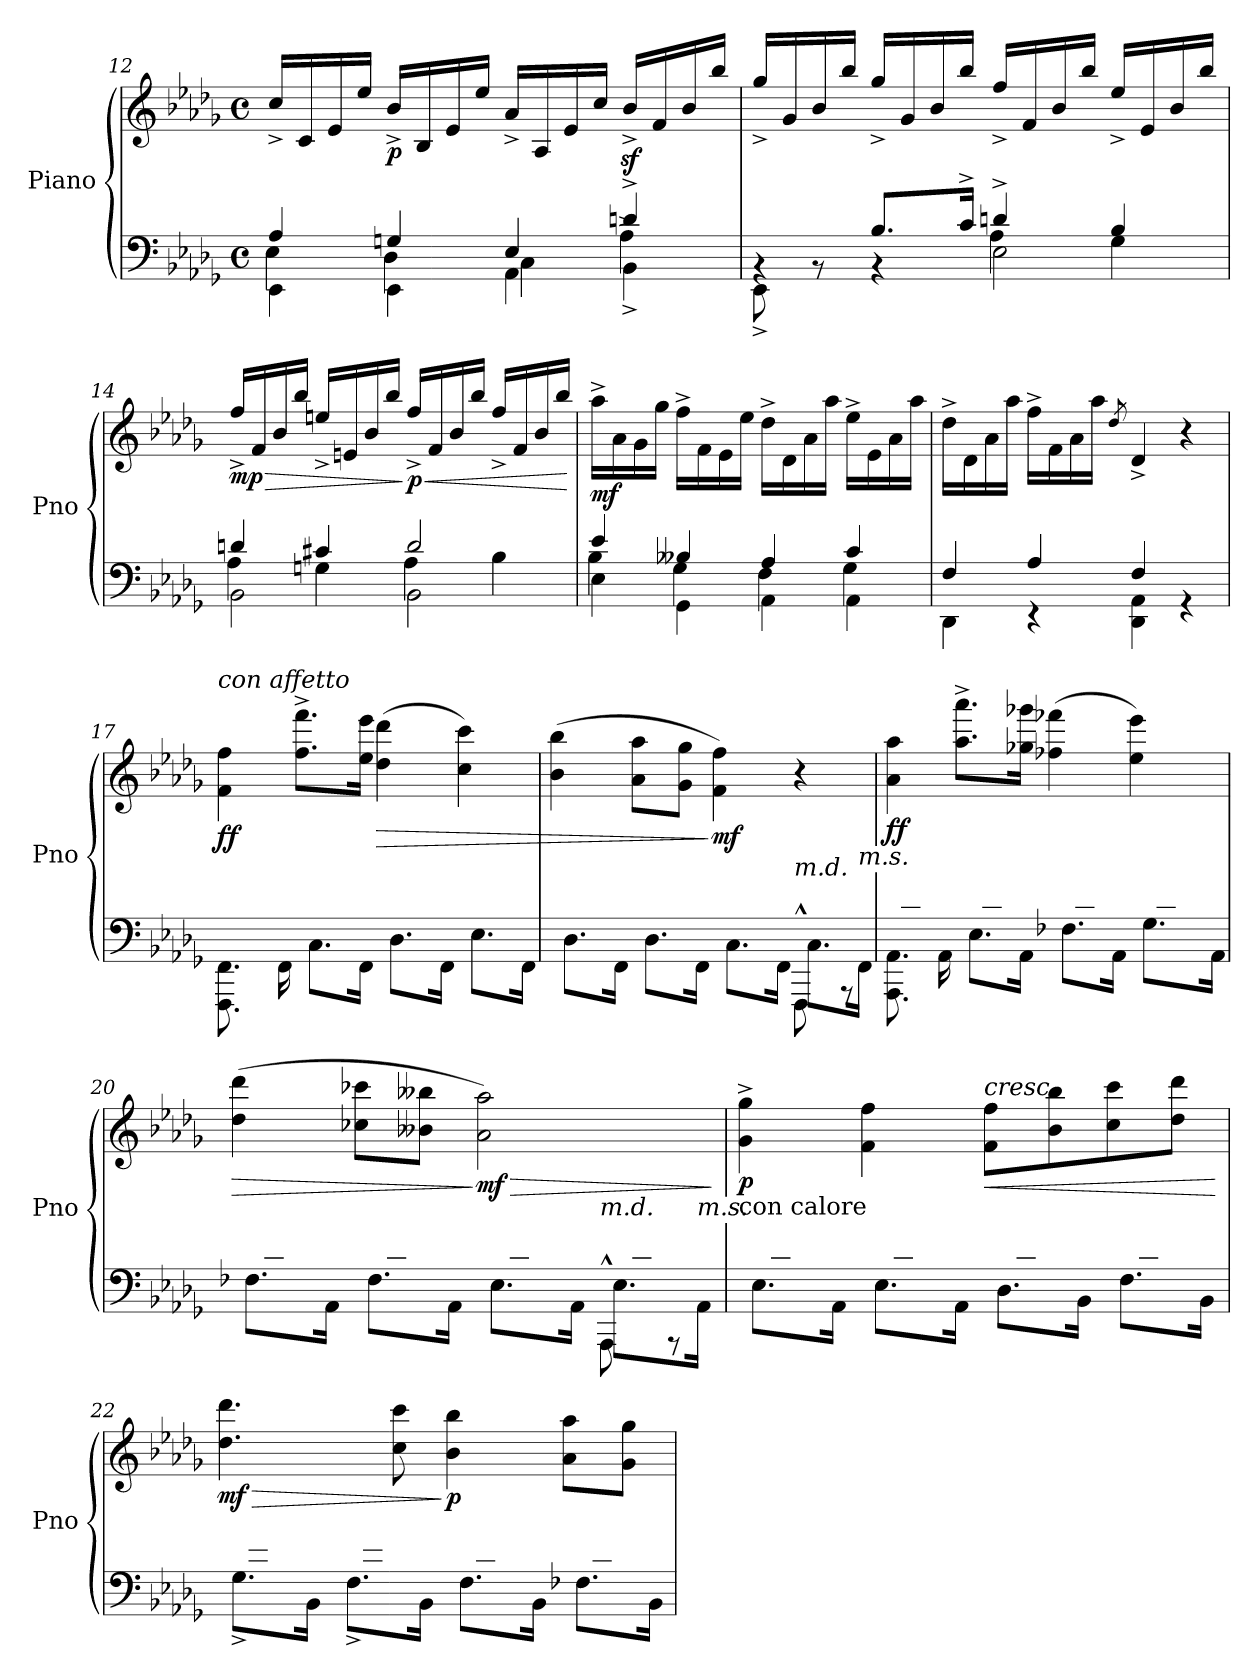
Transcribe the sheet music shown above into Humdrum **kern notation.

**kern	**kern	**dynam
*part1	*part1	*part1
*staff2	*staff1	*staff1/2
*I"Piano	*	*
*I'Pno	*	*
*clefF4	*clefG2	*
*k[b-e-a-d-g-]	*k[b-e-a-d-g-]	*
*M4/4	*M4/4	*
*met(c)	*met(c)	*
=12	=12	=12
*^	*	*
*	*^	*	*
4A-/	4EE-\	4E-\	16cc^/LL	.
.	.	.	16c/	.
.	.	.	16e-/	.
.	.	.	16ee-/JJ	.
!	!	!	!	!LO:DY:b
4Gn/	4EE-\	4D-\	16b-^/LL	p
.	.	.	16B-/	.
.	.	.	16e-/	.
.	.	.	16ee-/JJ	.
4E-/	4AA-\	4C\	16a-^/LL	.
.	.	.	16A-/	.
.	.	.	16e-/	.
.	.	.	16cc/JJ	.
4dn^/	4BB-^\	4A-^\	16b-z<^/LL	.
.	.	.	16f/	.
.	.	.	16b-/	.
.	.	.	16bb-/JJ	.
!!LO:LB:g=z
=13	=13	=13	=13	=13
4rBB	8EE-^\	4ryy	16gg-^/LL	.
.	.	.	16g-/	.
.	8rBB	.	16b-/	.
.	.	.	16bb-/JJ	.
8.B-/L	4rBB	4B-^\yy	16gg-^/LL	.
.	.	.	16g-/	.
.	.	.	16b-/	.
16c^/Jk	.	.	16bb-/JJ	.
4dn^/	2E-\	4A-\	16ff^/LL	.
.	.	.	16f/	.
.	.	.	16b-/	.
.	.	.	16bb-/JJ	.
4B-/	.	4G-\	16ee-^/LL	.
.	.	.	16e-/	.
.	.	.	16b-/	.
.	.	.	16bb-/JJ	.
=14	=14	=14	=14	=14
!	!	!	!	!LO:HP:b
!	!	!	!	!LO:DY:n=1:b
4dn/	2BB-\	4A-\	16ff^/LL	> mp
.	.	.	16f/	.
.	.	.	16b-/	.
.	.	.	16bb-/JJ	.
4c#X/	.	4Gn\	16een^/LL	.
.	.	.	16en/	.
.	.	.	16b-/	.
.	.	.	16bb-/JJ	.
!	!	!	!	!LO:HP:n=1:b
!	!	!	!	!LO:DY:n=2:b
2d/	2BB-\	4A-\	16ff^/LL	] < p
.	.	.	16f/	.
.	.	.	16b-/	.
.	.	.	16bb-/JJ	.
.	.	4B-\	16ff^/LL	.
.	.	.	16f/	.
.	.	.	16b-/	.
.	.	.	16bb-/JJ	.
*v	*v	*v	*	*
.	.	[
!!LO:LB:g=z
=15	=15	=15
*^	*	*
*	*^	*	*
!	!	!	!	!LO:DY:b
4e-/	4E-\	4B-\	16aa-^\LL	mf
.	.	.	16a-\	.
.	.	.	16g-\	.
.	.	.	16gg-\JJ	.
4B--X/	4GG-\	4G-\	16ff^\LL	.
.	.	.	16f\	.
.	.	.	16e-\	.
.	.	.	16ee-\JJ	.
4A-/	4AA-\	4F\	16dd-^\LL	.
.	.	.	16d-\	.
.	.	.	16a-\	.
.	.	.	16aa-\JJ	.
4c/	4AA-\	4G-\	16ee-^\LL	.
.	.	.	16e-\	.
.	.	.	16a-\	.
.	.	.	16aa-\JJ	.
*	*v	*v	*	*
=16	=16	=16	=16
4F/	4DD-\	16dd-^\LL	.
.	.	16d-\	.
.	.	16a-\	.
.	.	16aa-\JJ	.
4A-/	4r	16ff^\LL	.
.	.	16f\	.
.	.	16a-\	.
.	.	16aa-\JJ	.
.	.	8qdd-/	.
4F/	4DD-\ 4AA-\	4d-^/	.
4rGG	4ryy	4r	.
!!LO:LB:g=z
=17	=17	=17	=17
!	!	!LO:TX:a:i:t=con affetto	!
!	!	!	!LO:DY:b
16FF/LLyy	8.FFF\ 8.FF\	4f\ 4ff\	ff
16An/	.	.	.
16C/	.	.	.
16FF/JJ	16FF\	.	.
16C/LLyy	8.C\L	8.ff\^ 8.fff\^L	.
16A/	.	.	.
16F/	.	.	.
16FF/JJ	16FF\Jk	16ee-\ 16eee-\Jk	.
!	!	!	!LO:HP:b
16D-/LLyy	8.D-\L	(4dd-\ 4ddd-\	>
16B-/	.	.	.
16F/	.	.	.
16FF/JJ	16FF\Jk	.	.
16E-/LLyy	8.E-\L	4cc\ 4ccc\)	.
16A/	.	.	.
16G-/	.	.	.
16FF/JJ	16FF\Jk	.	.
=18	=18	=18	=18
*	*^	*	*
16D-/LLyy	8.D-\L	2.ryy	(4b-\ 4bb-\	.
16B-/	.	.	.	.
16F/	.	.	.	.
16FF/JJ	16FF\Jk	.	.	.
16D-/LLyy	8.D-\L	.	8a-\ 8aa-\L	.
16B-/	.	.	.	.
16En/	.	.	8g-\ 8gg-\J	.
16FF/JJ	16FF\Jk	.	.	.
!	!	!	!	!LO:DY:n=1:b
16C/LLyy	8.C\L	.	4f\ 4ff\)	] mf
16An/	.	.	.	.
16F/	.	.	.	.
16FF/JJ	16FF\Jk	.	.	.
!LO:TX:a:i:t=m.d.	!	!	!	!
16C/LLyy	8.C\L	8FFF^^\	4r	.
16A/	.	.	.	.
16F/	.	8rAAA	.	.
!LO:TX:a:i:t=m.s.	!	!	!	!
16FF/JJ	16FF\Jk	.	.	.
*	*v	*v	*	*
!!LO:LB:g=z
=19	=19	=19	=19
!	!	!	!LO:DY:b
16AA-/LLyy	8.AAA-\ 8.AA-\	4a-\ 4aa-\	ff
16c/	.	.	.
16E-/	.	.	.
16AA-/JJ	16AA-\	.	.
16E-/LLyy	8.E-\L	8.aa-\^ 8.aaa-\^L	.
16c/	.	.	.
16A-/	.	.	.
16AA-/JJ	16AA-\Jk	16gg-X\ 16ggg-X\Jk	.
16F-X/LLyy	8.F-\L	(4ff-X\ 4fff-X\	.
16d-/	.	.	.
16A-/	.	.	.
16AA-/JJ	16AA-\Jk	.	.
16G-/LLyy	8.G-\L	4ee-\ 4eee-\)	.
16c/	.	.	.
16B--X/	.	.	.
16AA-/JJ	16AA-\Jk	.	.
=20	=20	=20	=20
*	*^	*	*
!	!	!	!	!LO:HP:b
16F-X/LLyy	8.F-\L	2.ryy	(4dd-\ 4ddd-\	>
16d-/	.	.	.	.
16A-/	.	.	.	.
16AA-/JJ	16AA-\Jk	.	.	.
16F-/LLyy	8.F-\L	.	8cc-X\ 8ccc-X\L	.
16d-/	.	.	.	.
16Gn/	.	.	8b--X\ 8bb--X\J	.
16AA-/JJ	16AA-\Jk	.	.	.
!	!	!	!	!LO:HP:n=1:b
!	!	!	!	!LO:DY:n=1:b
16E-/LLyy	8.E-\L	.	2a-\ 2aa-\)	] > mf
16cn/	.	.	.	.
16A-/	.	.	.	.
16AA-/JJ	16AA-\Jk	.	.	.
!LO:TX:a:i:t=m.d.	!	!	!	!
16E-/LLyy	8.E-\L	8AAA-^^\	.	.
16c/	.	.	.	.
16G-X/	.	8rAAA	.	.
!LO:TX:a:i:t=m.s.	!	!	!	!
16AA-/JJ	16AA-\Jk	.	.	.
*v	*v	*v	*	*
.	.	]
!!LO:PB:g=z
=21	=21	=21
*^	*	*
!	!	!LO:TX:b:t=con calore	!
!	!	!	!LO:DY:b
16E-/LLyy	8.E-\L	4g-\^ 4gg-\^	p
16cn/	.	.	.
16G-/	.	.	.
16AAn/JJ	16AA\Jk	.	.
16E-/LLyy	8.E-\L	4f\ 4ff\	.
16c/	.	.	.
16G-/	.	.	.
16AA/JJ	16AA\Jk	.	.
!	!	!LO:TX:a:i:t=cresc.	!
!	!	!	!LO:HP:b
16D-/LLyy	8.D-\L	8f\ 8ff\L	<
16d-/	.	.	.
16F/	.	8b-\ 8bb-\	.
16BB-/JJ	16BB-\Jk	.	.
16F/LLyy	8.F\L	8cc\ 8ccc\	.
16d-/	.	.	.
16B-/	.	8dd-\ 8ddd-\J	.
16BB-/JJ	16BB-\Jk	.	.
*v	*v	*	*
.	.	[
=22	=22	=22
*^	*	*
!	!	!	!LO:HP:b
!	!	!	!LO:DY:n=1:b
16G-/LLyy	8.G-^\L	4.dd-\ 4.ddd-\	> mf
16e-/	.	.	.
16An/	.	.	.
16BB-/JJ	16BB-\Jk	.	.
16F/LLyy	8.F^\L	.	.
16e-/	.	.	.
16A/	.	8cc\ 8ccc\	.
16BB-/JJ	16BB-\Jk	.	.
!	!	!	!LO:DY:n=2:b
16F/LLyy	8.F\L	4b-\ 4bb-\	] p
16d-/	.	.	.
16B-/	.	.	.
16BB-/JJ	16BB-\Jk	.	.
16F-X/LLyy	8.F-\L	8a-\ 8aa-\L	.
16d-/	.	.	.
16B-/	.	8g-\ 8gg-\J	.
16BB-/JJ	16BB-\Jk	.	.
*v	*v	*	*
=	=	=
*-	*-	*-
